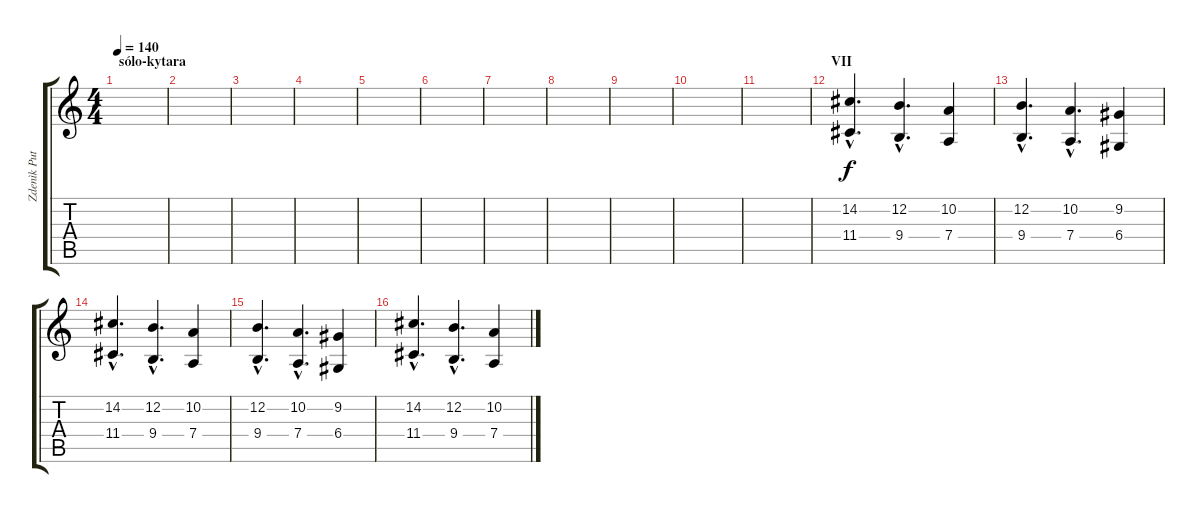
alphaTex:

\track ("Zdenìk Putala" "Zdenìk Put") {instrument lead2sawtooth}
\staff {score tabs}
\tuning (E4 B3 G3 D3 A2 E2) {hide}
\ts (4 4)
\section ("" "sólo-kytara")
\tempo 140
\clef g2
\ks c
|
|
|
|
|
|
|
|
|
|
|
\section ("" "VII")
(14.2{hac} 11.4{hac}).4{d volume 8 instrument drawbarorgan} (12.2{hac} 9.4{hac}).4{d} (10.2 7.4).4 |
(12.2{hac} 9.4{hac}).4{d} (10.2{hac} 7.4{hac}).4{d} (9.2 6.4).4 |
(14.2{hac} 11.4{hac}).4{d volume 8 instrument drawbarorgan} (12.2{hac} 9.4{hac}).4{d} (10.2 7.4).4 |
(12.2{hac} 9.4{hac}).4{d} (10.2{hac} 7.4{hac}).4{d} (9.2 6.4).4 |
(14.2{hac} 11.4{hac}).4{d volume 8 instrument drawbarorgan} (12.2{hac} 9.4{hac}).4{d} (10.2 7.4).4
